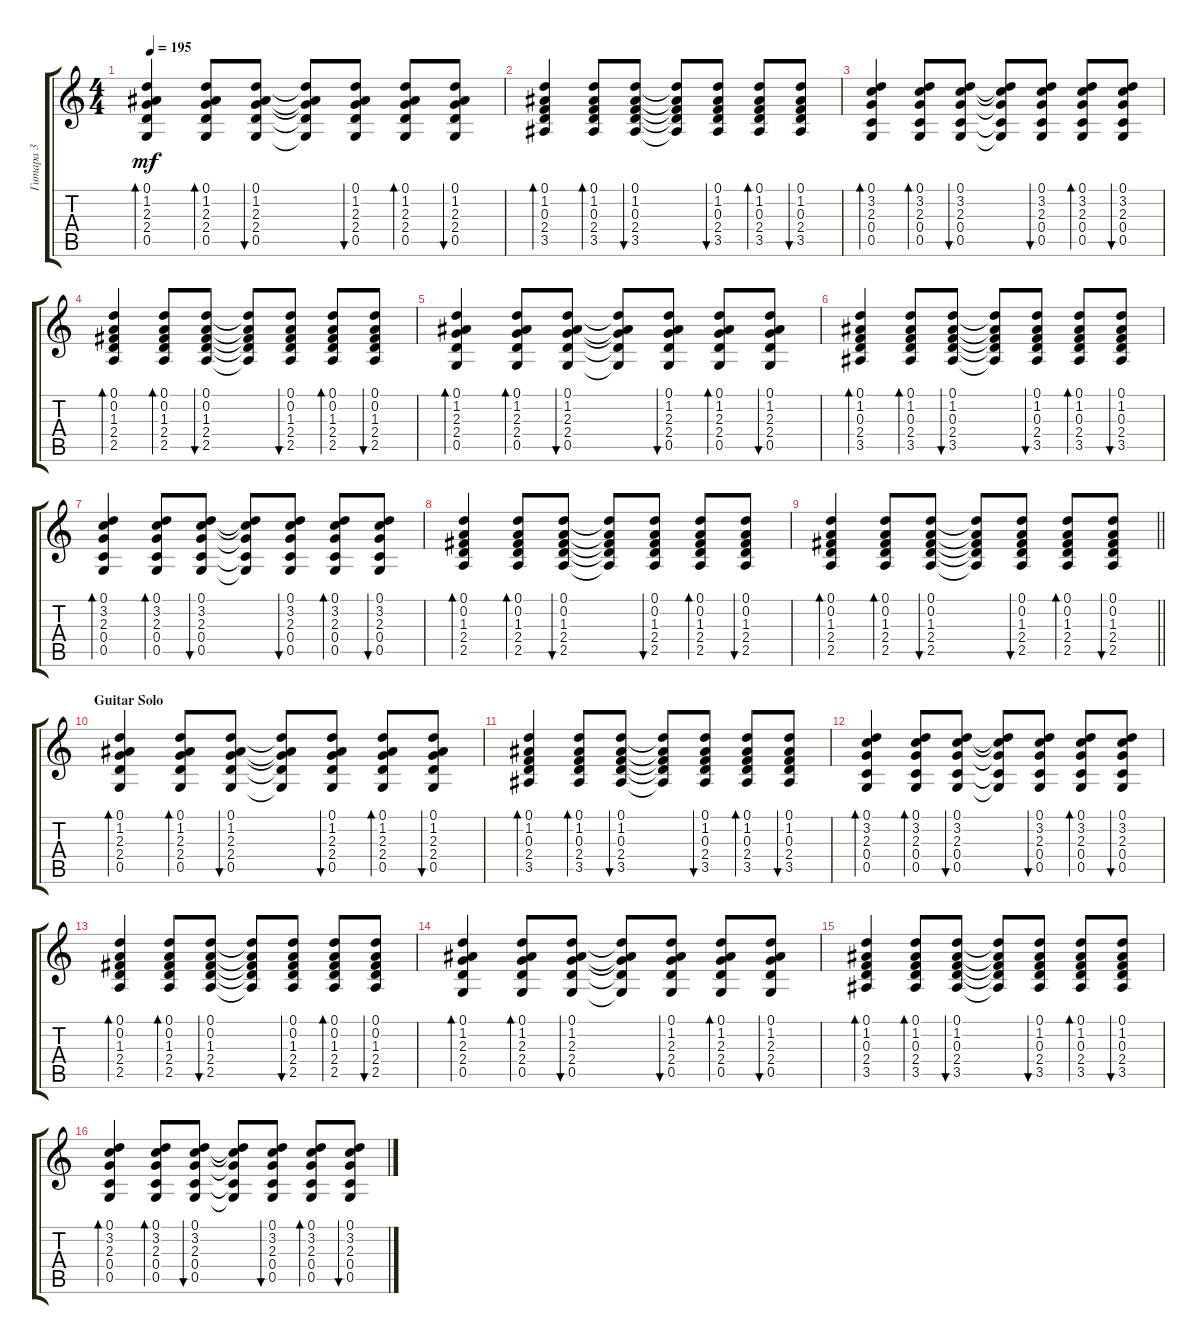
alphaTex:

\track ("Гитара 3" "Гитара 3") {instrument acousticguitarsteel}
\staff {score tabs}
\tuning (D4 A3 F3 C3 G2 D2) {hide}
\ts (4 4)
\tempo 195
\clef g2
\ks c
(0.1 1.2 2.3 2.4 0.5).4{bd 60 dy mf} (0.1 1.2 2.3 2.4 0.5).8{bd 60} (0.1 1.2 2.3 2.4 0.5).8{bu 60} (0.1{t} 1.2{t} 2.3{t} 2.4{t} 0.5{t}).8 (0.1 1.2 2.3 2.4 0.5).8{bu 60} (0.1 1.2 2.3 2.4 0.5).8{bd 60} (0.1 1.2 2.3 2.4 0.5).8{bu 60} |
(0.1 1.2 0.3 2.4 3.5).4{bd 60} (0.1 1.2 0.3 2.4 3.5).8{bd 60} (0.1 1.2 0.3 2.4 3.5).8{bu 60} (0.1{t} 1.2{t} 0.3{t} 2.4{t} 3.5{t}).8 (0.1 1.2 0.3 2.4 3.5).8{bu 60} (0.1 1.2 0.3 2.4 3.5).8{bd 60} (0.1 1.2 0.3 2.4 3.5).8{bu 60} |
(0.1 3.2 2.3 0.4 0.5).4{bd 60} (0.1 3.2 2.3 0.4 0.5).8{bd 60} (0.1 3.2 2.3 0.4 0.5).8{bu 60} (0.1{t} 3.2{t} 2.3{t} 0.4{t} 0.5{t}).8 (0.1 3.2 2.3 0.4 0.5).8{bu 60} (0.1 3.2 2.3 0.4 0.5).8{bd 60} (0.1 3.2 2.3 0.4 0.5).8{bu 60} |
(0.1 0.2 1.3 2.4 2.5).4{bd 60} (0.1 0.2 1.3 2.4 2.5).8{bd 60} (0.1 0.2 1.3 2.4 2.5).8{bu 60} (0.1{t} 0.2{t} 1.3{t} 2.4{t} 2.5{t}).8 (0.1 0.2 1.3 2.4 2.5).8{bu 60} (0.1 0.2 1.3 2.4 2.5).8{bd 60} (0.1 0.2 1.3 2.4 2.5).8{bu 60} |
(0.1 1.2 2.3 2.4 0.5).4{bd 60} (0.1 1.2 2.3 2.4 0.5).8{bd 60} (0.1 1.2 2.3 2.4 0.5).8{bu 60} (0.1{t} 1.2{t} 2.3{t} 2.4{t} 0.5{t}).8 (0.1 1.2 2.3 2.4 0.5).8{bu 60} (0.1 1.2 2.3 2.4 0.5).8{bd 60} (0.1 1.2 2.3 2.4 0.5).8{bu 60} |
(0.1 1.2 0.3 2.4 3.5).4{bd 60} (0.1 1.2 0.3 2.4 3.5).8{bd 60} (0.1 1.2 0.3 2.4 3.5).8{bu 60} (0.1{t} 1.2{t} 0.3{t} 2.4{t} 3.5{t}).8 (0.1 1.2 0.3 2.4 3.5).8{bu 60} (0.1 1.2 0.3 2.4 3.5).8{bd 60} (0.1 1.2 0.3 2.4 3.5).8{bu 60} |
(0.1 3.2 2.3 0.4 0.5).4{bd 60} (0.1 3.2 2.3 0.4 0.5).8{bd 60} (0.1 3.2 2.3 0.4 0.5).8{bu 60} (0.1{t} 3.2{t} 2.3{t} 0.4{t} 0.5{t}).8 (0.1 3.2 2.3 0.4 0.5).8{bu 60} (0.1 3.2 2.3 0.4 0.5).8{bd 60} (0.1 3.2 2.3 0.4 0.5).8{bu 60} |
(0.1 0.2 1.3 2.4 2.5).4{bd 60} (0.1 0.2 1.3 2.4 2.5).8{bd 60} (0.1 0.2 1.3 2.4 2.5).8{bu 60} (0.1{t} 0.2{t} 1.3{t} 2.4{t} 2.5{t}).8 (0.1 0.2 1.3 2.4 2.5).8{bu 60} (0.1 0.2 1.3 2.4 2.5).8{bd 60} (0.1 0.2 1.3 2.4 2.5).8{bu 60} |
\barLineRight lightlight
(0.1 0.2 1.3 2.4 2.5).4{bd 60} (0.1 0.2 1.3 2.4 2.5).8{bd 60} (0.1 0.2 1.3 2.4 2.5).8{bu 60} (0.1{t} 0.2{t} 1.3{t} 2.4{t} 2.5{t}).8 (0.1 0.2 1.3 2.4 2.5).8{bu 60} (0.1 0.2 1.3 2.4 2.5).8{bd 60} (0.1 0.2 1.3 2.4 2.5).8{bu 60} |
\section ("" "Guitar Solo")
(0.1 1.2 2.3 2.4 0.5).4{bd 60} (0.1 1.2 2.3 2.4 0.5).8{bd 60} (0.1 1.2 2.3 2.4 0.5).8{bu 60} (0.1{t} 1.2{t} 2.3{t} 2.4{t} 0.5{t}).8 (0.1 1.2 2.3 2.4 0.5).8{bu 60} (0.1 1.2 2.3 2.4 0.5).8{bd 60} (0.1 1.2 2.3 2.4 0.5).8{bu 60} |
(0.1 1.2 0.3 2.4 3.5).4{bd 60} (0.1 1.2 0.3 2.4 3.5).8{bd 60} (0.1 1.2 0.3 2.4 3.5).8{bu 60} (0.1{t} 1.2{t} 0.3{t} 2.4{t} 3.5{t}).8 (0.1 1.2 0.3 2.4 3.5).8{bu 60} (0.1 1.2 0.3 2.4 3.5).8{bd 60} (0.1 1.2 0.3 2.4 3.5).8{bu 60} |
(0.1 3.2 2.3 0.4 0.5).4{bd 60} (0.1 3.2 2.3 0.4 0.5).8{bd 60} (0.1 3.2 2.3 0.4 0.5).8{bu 60} (0.1{t} 3.2{t} 2.3{t} 0.4{t} 0.5{t}).8 (0.1 3.2 2.3 0.4 0.5).8{bu 60} (0.1 3.2 2.3 0.4 0.5).8{bd 60} (0.1 3.2 2.3 0.4 0.5).8{bu 60} |
(0.1 0.2 1.3 2.4 2.5).4{bd 60} (0.1 0.2 1.3 2.4 2.5).8{bd 60} (0.1 0.2 1.3 2.4 2.5).8{bu 60} (0.1{t} 0.2{t} 1.3{t} 2.4{t} 2.5{t}).8 (0.1 0.2 1.3 2.4 2.5).8{bu 60} (0.1 0.2 1.3 2.4 2.5).8{bd 60} (0.1 0.2 1.3 2.4 2.5).8{bu 60} |
(0.1 1.2 2.3 2.4 0.5).4{bd 60} (0.1 1.2 2.3 2.4 0.5).8{bd 60} (0.1 1.2 2.3 2.4 0.5).8{bu 60} (0.1{t} 1.2{t} 2.3{t} 2.4{t} 0.5{t}).8 (0.1 1.2 2.3 2.4 0.5).8{bu 60} (0.1 1.2 2.3 2.4 0.5).8{bd 60} (0.1 1.2 2.3 2.4 0.5).8{bu 60} |
(0.1 1.2 0.3 2.4 3.5).4{bd 60} (0.1 1.2 0.3 2.4 3.5).8{bd 60} (0.1 1.2 0.3 2.4 3.5).8{bu 60} (0.1{t} 1.2{t} 0.3{t} 2.4{t} 3.5{t}).8 (0.1 1.2 0.3 2.4 3.5).8{bu 60} (0.1 1.2 0.3 2.4 3.5).8{bd 60} (0.1 1.2 0.3 2.4 3.5).8{bu 60} |
(0.1 3.2 2.3 0.4 0.5).4{bd 60} (0.1 3.2 2.3 0.4 0.5).8{bd 60} (0.1 3.2 2.3 0.4 0.5).8{bu 60} (0.1{t} 3.2{t} 2.3{t} 0.4{t} 0.5{t}).8 (0.1 3.2 2.3 0.4 0.5).8{bu 60} (0.1 3.2 2.3 0.4 0.5).8{bd 60} (0.1 3.2 2.3 0.4 0.5).8{bu 60}
